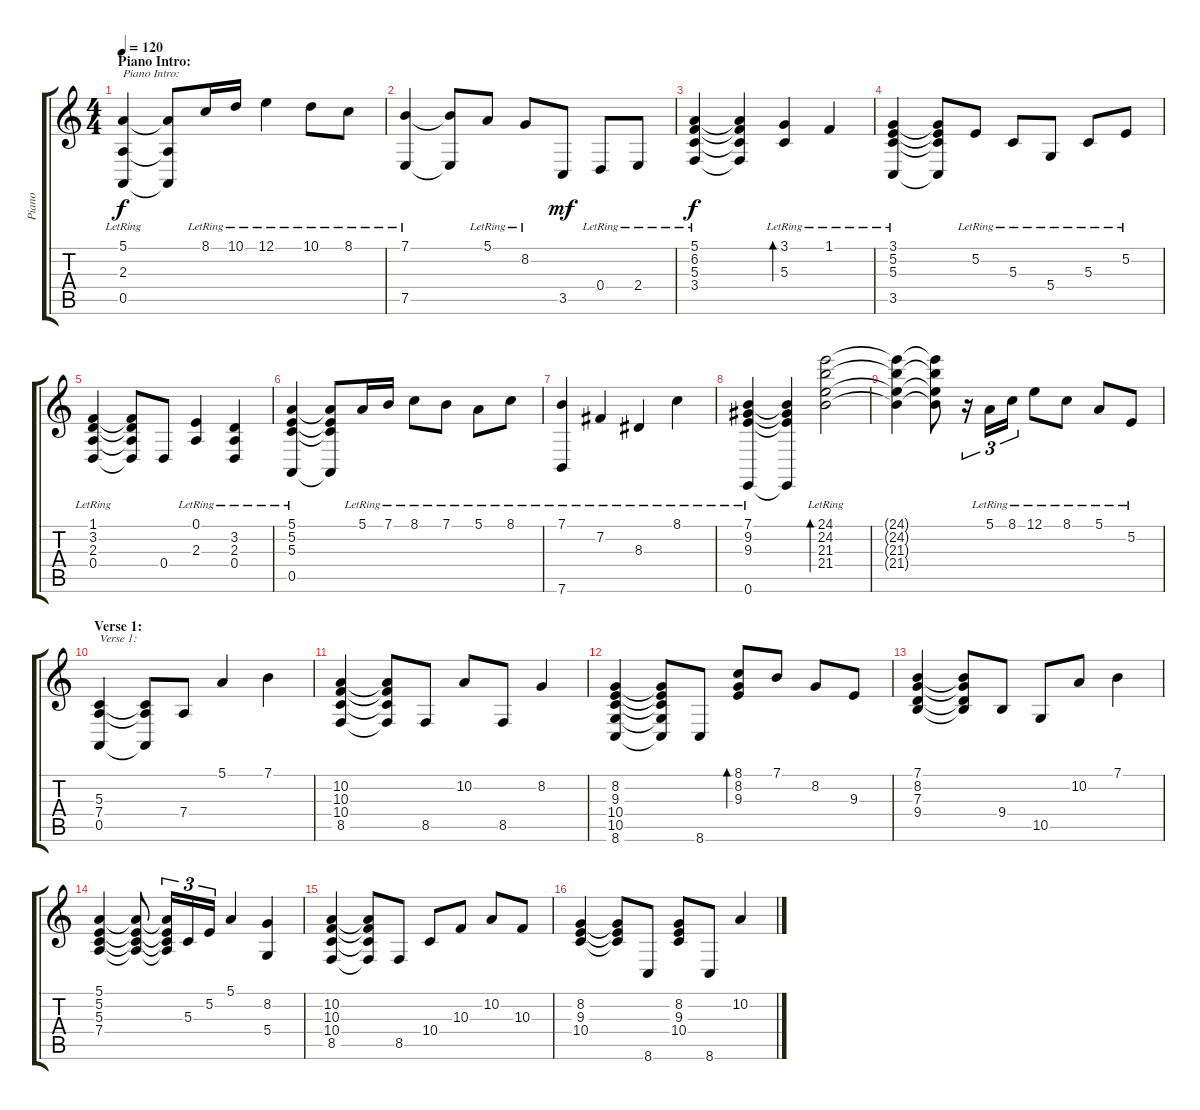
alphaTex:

\track ("Piano" "Piano") {instrument electricgrandpiano}
\staff {score tabs}
\tuning (E4 B3 G3 D3 A2 E2) {hide}
\ts (4 4)
\section ("" "Piano Intro:")
\tempo 120
\clef g2
\ks c
(5.1{lr} 2.3{lr} 0.5{lr}).4{txt "Piano Intro:" dy f instrument electricgrandpiano} (5.1{t} 2.3{t} 0.5{t}).8 8.1{lr}.16 10.1{lr}.16 12.1{lr}.4 10.1{lr}.8 8.1{lr}.8 |
(7.1{lr} 7.5).4 (7.1{t} 7.5{t}).8 5.1{lr}.8 8.2{lr}.8 3.5.8{dy mf} 0.4{lr}.8 2.4{lr}.8 |
(5.1{lr} 6.2{lr} 5.3{lr} 3.4{lr}).4{dy f} (5.1{t} 6.2{t} 5.3{t} 3.4{t}).4 (3.1{lr} 5.3{lr}).4{bd 240} 1.1{lr}.4 |
(3.1{lr} 5.2{lr} 5.3{lr} 3.5{lr}).4 (3.1{t} 5.2{t} 5.3{t} 3.5{t}).8 5.2{lr}.8 5.3{lr}.8 5.4{lr}.8 5.3{lr}.8 5.2{lr}.8 |
(1.1{lr} 3.2{lr} 2.3{lr} 0.4).4 (1.1{t} 3.2{t} 2.3{t} 0.4{t}).8 0.4.8 (0.1{lr} 2.3{lr}).4 (3.2{lr} 2.3{lr} 0.4).4 |
(5.1{lr} 5.2{lr} 5.3{lr} 0.5{lr}).4 (5.1{t} 5.2{t} 5.3{t} 0.5{t}).8 5.1{lr}.16 7.1{lr}.16 8.1{lr}.8 7.1{lr}.8 5.1{lr}.8 8.1{lr}.8 |
(7.1{lr} 7.6{lr}).4 7.2{lr}.4 8.3{lr}.4 8.1{lr}.4 |
(7.1{lr} 9.2{lr} 9.3{lr} 0.6{lr}).4 (7.1{t} 9.2{t} 9.3{t} 0.6{t}).4 (24.1{lr} 24.2{lr} 21.3{lr} 21.4{lr}).2{bd 240} |
(24.1{t} 24.2{t} 21.3{t} 21.4{t}).4 (24.1{t} 24.2{t} 21.3{t} 21.4{t}).8 r.16{tu (3 2)} 5.1{lr}.16{tu (3 2)} 8.1{lr}.16{tu (3 2)} 12.1{lr}.8 8.1{lr}.8 5.1{lr}.8 5.2{lr}.8 |
\section ("" "Verse 1:")
(5.3 7.4 0.5).4{txt "Verse 1:"} (5.3{t} 7.4{t} 0.5{t}).8 7.4.8 5.1.4 7.1.4 |
(10.2 10.3 10.4 8.5).4 (10.2{t} 10.3{t} 10.4{t} 8.5{t}).8 8.5.8 10.2.8 8.5.8 8.2.4 |
(8.2 9.3 10.4 10.5 8.6).4 (8.2{t} 9.3{t} 10.4{t} 10.5{t} 8.6{t}).8 8.6.8 (8.1 8.2 9.3).8{bd 480} 7.1.8 8.2.8 9.3.8 |
(7.1 8.2 7.3 9.4).4 (7.1{t} 8.2{t} 7.3{t} 9.4{t}).8 9.4.8 10.5.8 10.2.8 7.1.4 |
(5.1 5.2 5.3 7.4).4 (5.1{t} 5.2{t} 5.3{t} 7.4{t}).8 (5.1{t} 5.2{t} 5.3{t} 7.4{t}).16{tu (3 2)} 5.3.16{tu (3 2)} 5.2.16{tu (3 2)} 5.1.4 (8.2 5.4).4 |
(10.2 10.3 10.4 8.5).4 (10.2{t} 10.3{t} 10.4{t} 8.5{t}).8 8.5.8 10.4.8 10.3.8 10.2.8 10.3.8 |
(8.2 9.3 10.4).4 (8.2{t} 9.3{t} 10.4{t}).8 8.6.8 (8.2 9.3 10.4).8 8.6.8 10.2.4
